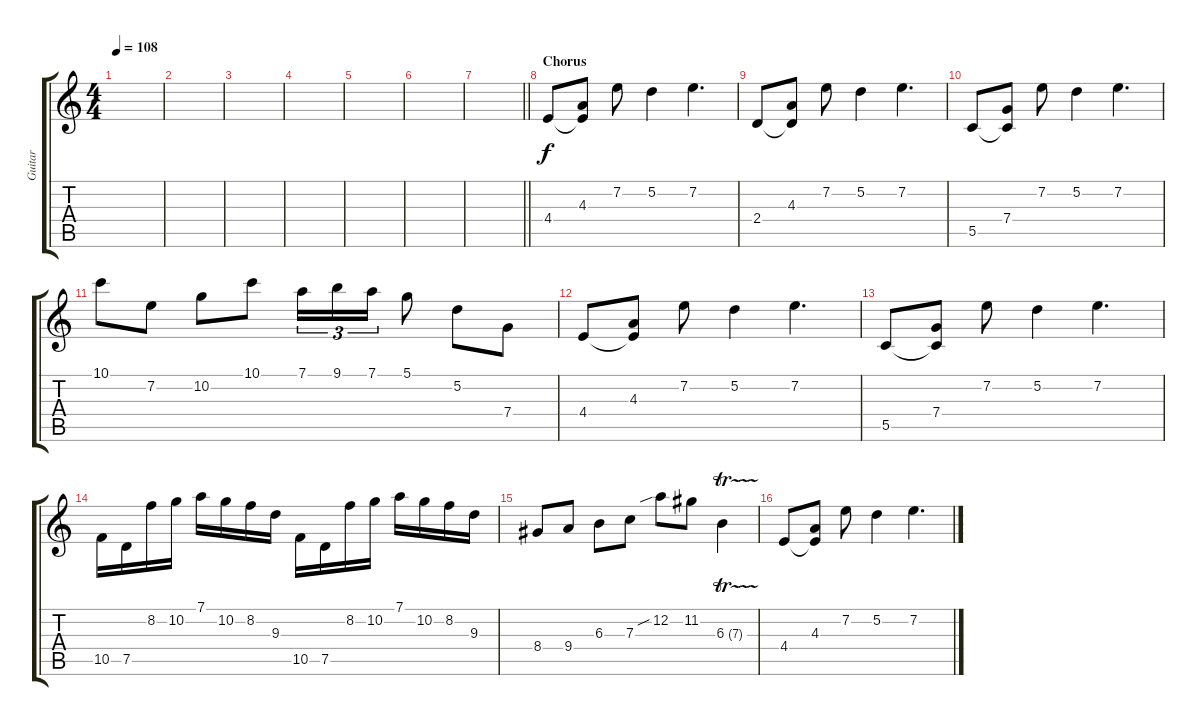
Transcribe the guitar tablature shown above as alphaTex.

\track ("Guitar" "Guitar") {instrument distortionguitar}
\staff {score tabs}
\tuning (D4 A3 F3 C3 G2 D2) {hide}
\ts (4 4)
\tempo 108
\clef g2
\ks c
|
|
|
|
|
|
\barLineRight lightlight
|
\section ("" "Chorus")
4.4.8 (4.3 4.4{t}).8 7.2.8 5.2.4 7.2.4{d} |
2.4.8 (4.3 2.4{t}).8 7.2.8 5.2.4 7.2.4{d} |
5.5.8 (7.4 5.5{t}).8 7.2.8 5.2.4 7.2.4{d} |
10.1.8 7.2.8 10.2.8 10.1.8 7.1.16{tu (3 2)} 9.1.16{tu (3 2)} 7.1.16{tu (3 2)} 5.1.8 5.2.8 7.4.8 |
4.4.8 (4.3 4.4{t}).8 7.2.8 5.2.4 7.2.4{d} |
5.5.8 (7.4 5.5{t}).8 7.2.8 5.2.4 7.2.4{d} |
10.5.16 7.5.16 8.2.16 10.2.16 7.1.16 10.2.16 8.2.16 9.3.16 10.5.16 7.5.16 8.2.16 10.2.16 7.1.16 10.2.16 8.2.16 9.3.16 |
8.4.8 9.4.8 6.3.8 7.3.8 12.2{sib}.8 11.2.8 6.3{tr (7 32)}.4 |
4.4.8 (4.3 4.4{t}).8 7.2.8 5.2.4 7.2.4{d}
